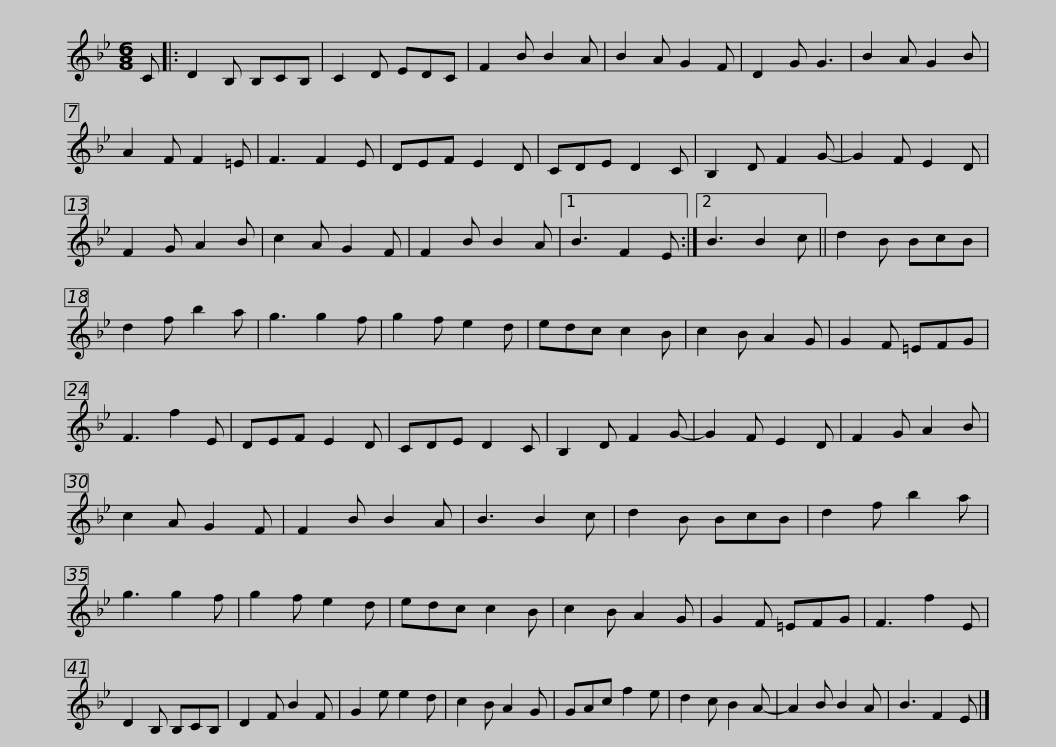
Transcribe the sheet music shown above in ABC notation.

X:1
L:1/8
M:6/8
I:linebreak $
K:Bb
V:1 treble
V:1
 C |: D2 B, B,CB, | C2 D EDC | F2 B B2 A | B2 A G2 F | %5
 D2 G G3 | B2 A G2 B | A2 F F2 =E |$ F3 F2 E | DEF E2 D | %10
 CDE D2 C | B,2 D F2 G- | G2 F E2 D | F2 G A2 B | c2 A G2 F | %15
 F2 B B2 A |1$ B3 F2 E :|2 B3 B2 c || d2 B BcB | d2 f b2 a | %20
 g3 g2 f | g2 f e2 d | edc c2 B | c2 B A2 G | G2 F =EFG |$ %25
 F3 f2 E | DEF E2 D | CDE D2 C | B,2 D F2 G- | G2 F E2 D | %30
 F2 G A2 B | c2 A G2 F | F2 B B2 A | B3 B2 c |$ d2 B BcB | %35
 d2 f b2 a | g3 g2 f | g2 f e2 d | edc c2 B | c2 B A2 G | %40
 G2 F =EFG | F3 f2 E | D2 B, B,CB, |$ D2 F B2 F | G2 e e2 d | %45
 c2 B A2 G | GAc f2 e | d2 c B2 A- | A2 B B2 A | B3 F2 E |] %50
